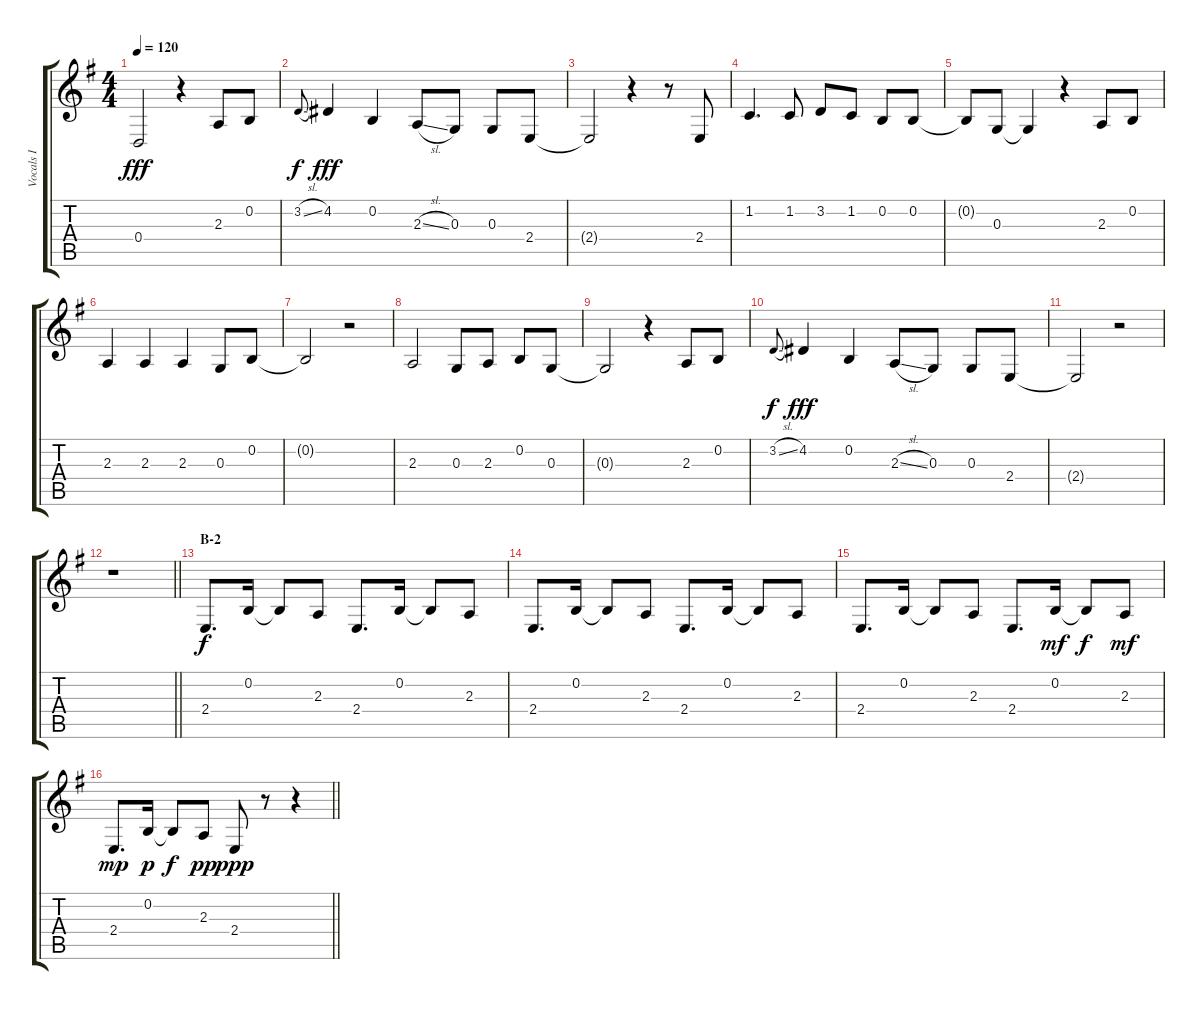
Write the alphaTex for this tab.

\track ("Vocals I" "Vocals I") {instrument voiceoohs}
\staff {score tabs}
\tuning (E4 B3 G3 D3 A2 E2) {hide}
\ts (4 4)
\tempo 120
\clef g2
\ks g
0.4{t}.2{dy fff} r.4 2.3.8 0.2.8 |
3.2{sl}.8{gr onbeat dy f} 4.2.4{dy fff} 0.2.4 2.3{sl}.8 0.3.8 0.3.8 2.4.8 |
2.4{t}.2 r.4 r.8 2.4.8 |
1.2.4{d} 1.2.8 3.2.8 1.2.8 0.2.8 0.2.8 |
0.2{t}.8 0.3.8 0.3{t}.4 r.4 2.3.8 0.2.8 |
2.3.4 2.3.4 2.3.4 0.3.8 0.2.8 |
0.2{t}.2 r.2 |
2.3.2 0.3.8 2.3.8 0.2.8 0.3.8 |
0.3{t}.2 r.4 2.3.8 0.2.8 |
3.2{sl}.8{gr onbeat dy f} 4.2.4{dy fff} 0.2.4 2.3{sl}.8 0.3.8 0.3.8 2.4.8 |
2.4{t}.2 r.2 |
\barLineRight lightlight
r.1 |
\section ("" "B-2")
\ks eminor
2.4.8{d dy f} 0.2.16 0.2{t}.8 2.3.8 2.4.8{d} 0.2.16 0.2{t}.8 2.3.8 |
2.4.8{d} 0.2.16 0.2{t}.8 2.3.8 2.4.8{d} 0.2.16 0.2{t}.8 2.3.8 |
2.4.8{d} 0.2.16 0.2{t}.8 2.3.8 2.4.8{d} 0.2.16{dy mf} 0.2{t}.8{dy f} 2.3.8{dy mf} |
\barLineRight lightlight
2.4.8{d dy mp} 0.2.16{dy p} 0.2{t}.8{dy f} 2.3.8{dy pp} 2.4.8{dy ppp} r.8 r.4
